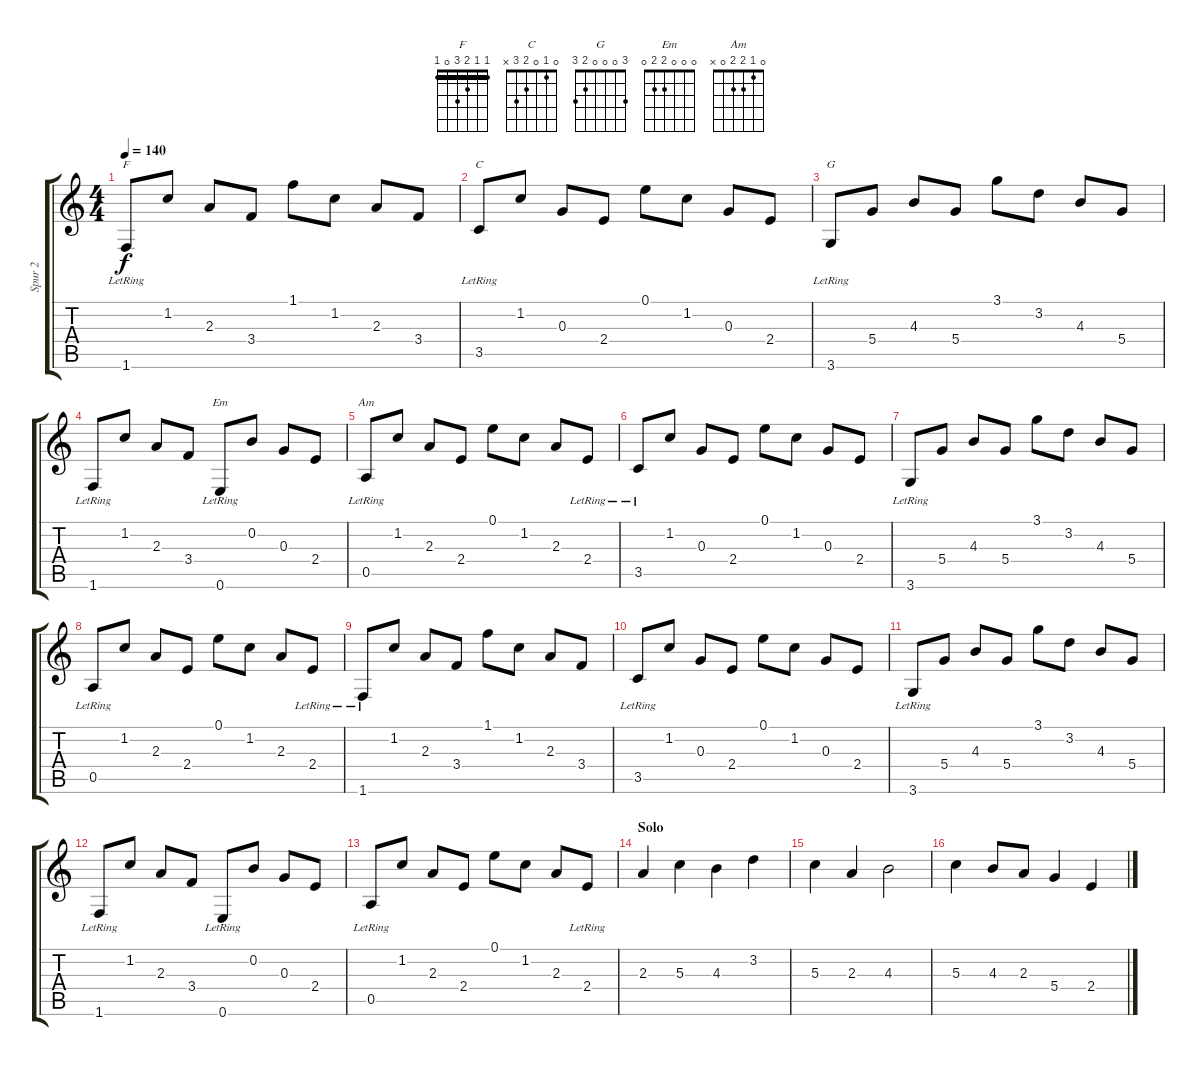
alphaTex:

\track ("Spur 2" "Spur 2") {instrument acousticguitarnylon}
\staff {score tabs}
\tuning (E4 B3 G3 D3 A2 E2) {hide}
\chord ("F" 1 1 2 3 0 1) {barre 1}
\chord ("C" 0 1 0 2 3 x)
\chord ("G" 3 0 0 0 2 3)
\chord ("Em" 0 0 0 2 2 0)
\chord ("Am" 0 1 2 2 0 x)
\ts (4 4)
\tempo 140
\clef g2
\ks c
1.6{lr}.8{ch "F" dy f} 1.2.8 2.3.8 3.4.8 1.1.8 1.2.8 2.3.8 3.4.8 |
3.5{lr}.8{ch "C"} 1.2.8 0.3.8 2.4.8 0.1.8 1.2.8 0.3.8 2.4.8 |
3.6{lr}.8{ch "G"} 5.4.8 4.3.8 5.4.8 3.1.8 3.2.8 4.3.8 5.4.8 |
1.6{lr}.8 1.2.8 2.3.8 3.4.8 0.6{lr}.8{ch "Em"} 0.2.8 0.3.8 2.4.8 |
0.5{lr}.8{ch "Am"} 1.2.8 2.3.8 2.4.8 0.1.8 1.2.8 2.3.8 2.4{lr}.8 |
3.5{lr}.8 1.2.8 0.3.8 2.4.8 0.1.8 1.2.8 0.3.8 2.4.8 |
3.6{lr}.8 5.4.8 4.3.8 5.4.8 3.1.8 3.2.8 4.3.8 5.4.8 |
0.5{lr}.8 1.2.8 2.3.8 2.4.8 0.1.8 1.2.8 2.3.8 2.4{lr}.8 |
1.6{lr}.8 1.2.8 2.3.8 3.4.8 1.1.8 1.2.8 2.3.8 3.4.8 |
3.5{lr}.8 1.2.8 0.3.8 2.4.8 0.1.8 1.2.8 0.3.8 2.4.8 |
3.6{lr}.8 5.4.8 4.3.8 5.4.8 3.1.8 3.2.8 4.3.8 5.4.8 |
1.6{lr}.8 1.2.8 2.3.8 3.4.8 0.6{lr}.8 0.2.8 0.3.8 2.4.8 |
0.5{lr}.8 1.2.8 2.3.8 2.4.8 0.1.8 1.2.8 2.3.8 2.4{lr}.8 |
\section ("" "Solo")
2.3.4 5.3.4 4.3.4 3.2.4 |
5.3.4 2.3.4 4.3.2 |
5.3.4 4.3.8 2.3.8 5.4.4 2.4.4
